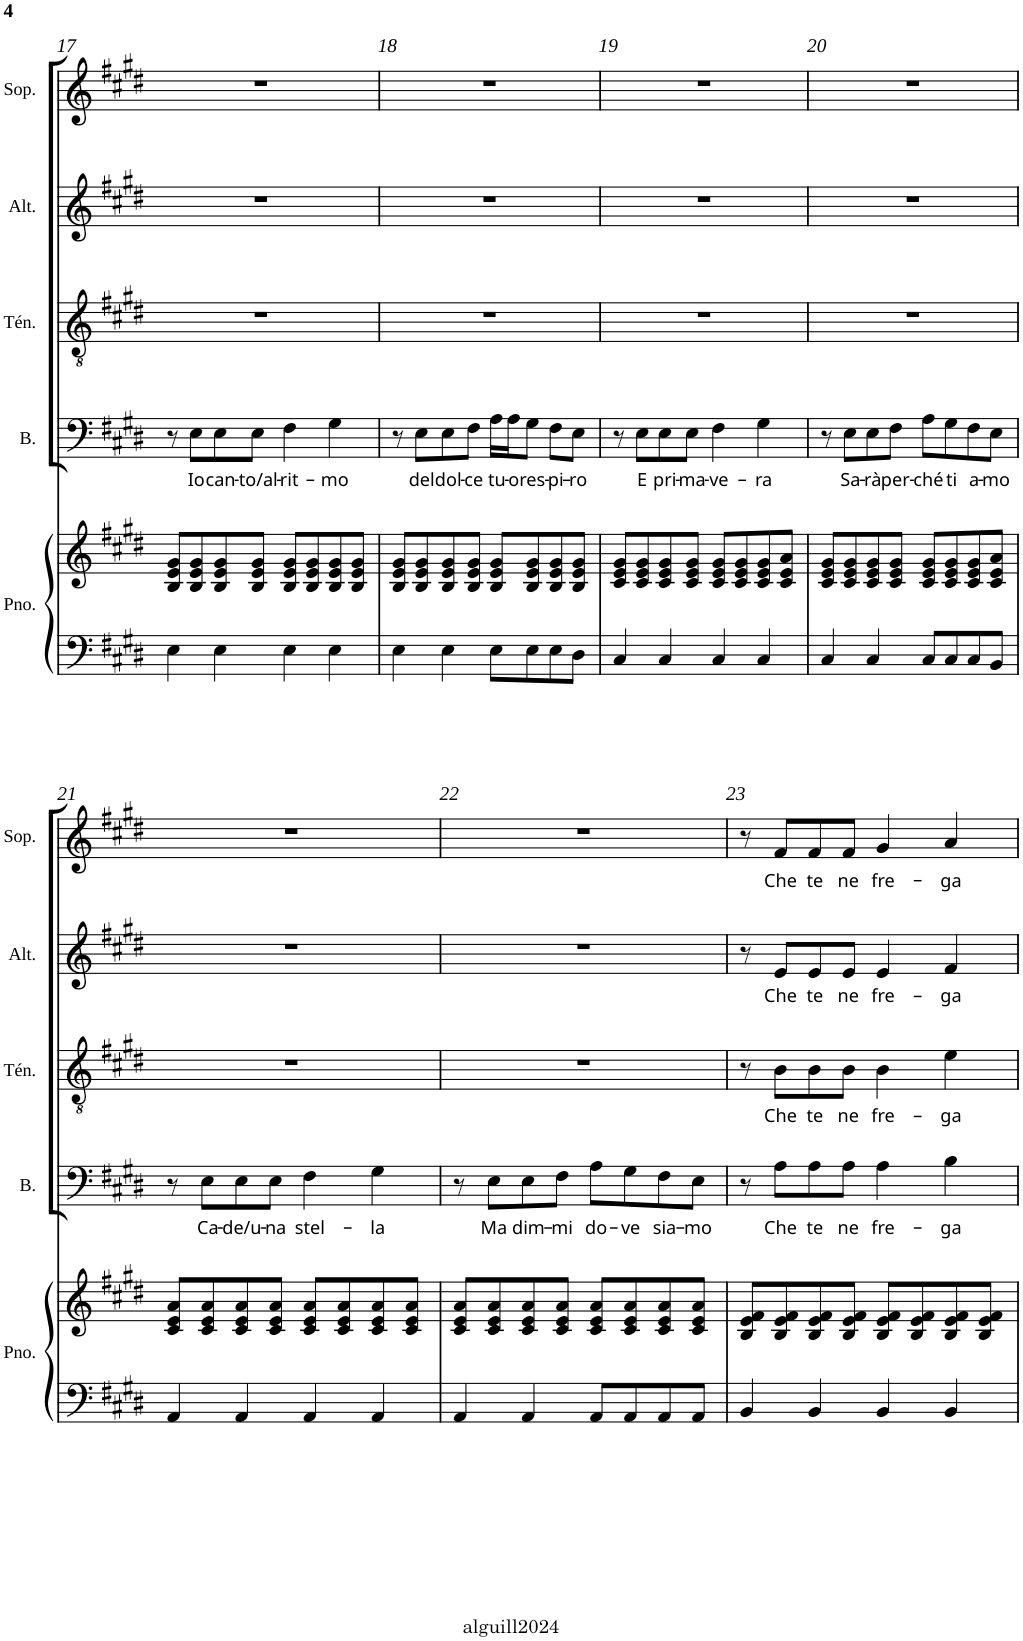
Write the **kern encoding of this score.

**kern	**kern	**kern	**text	**kern	**text	**kern	**text	**kern	**text
*part5	*part5	*part4	*part4	*part3	*part3	*part2	*part2	*part1	*part1
*staff6	*staff5	*staff4	*staff4	*staff3	*staff3	*staff2	*staff2	*staff1	*staff1
*I"Piano	*	*I"Basse	*	*I"Ténor	*	*I"Alto	*	*I"Soprano	*
*I'Pno.	*	*I'B.	*	*I'Tén.	*	*I'Alt.	*	*I'Sop.	*
!!LO:PB:g=z
*clefF4	*clefG2	*clefF4	*	*clefGv2	*	*clefG2	*	*clefG2	*
*k[f#c#g#d#]	*k[f#c#g#d#]	*k[f#c#g#d#]	*	*k[f#c#g#d#]	*	*k[f#c#g#d#]	*	*k[f#c#g#d#]	*
*E:	*E:	*E:	*	*E:	*	*E:	*	*E:	*
*M4/4	*M4/4	*M4/4	*	*M4/4	*	*M4/4	*	*M4/4	*
=17	=17	=17	=17	=17	=17	=17	=17	=17	=17
4E\	8B/ 8e/ 8g#/L	8r	.	1r	.	1r	.	1r	.
!	!	!	!LO:LY:b	!	!	!	!	!	!
.	8B/ 8e/ 8g#/	8E\L	Io	.	.	.	.	.	.
!	!	!	!LO:LY:b	!	!	!	!	!	!
4E\	8B/ 8e/ 8g#/	8E\	can-	.	.	.	.	.	.
!	!	!	!LO:LY:b	!	!	!	!	!	!
.	8B/ 8e/ 8g#/J	8E\J	-to/al-	.	.	.	.	.	.
!	!	!	!LO:LY:b	!	!	!	!	!	!
4E\	8B/ 8e/ 8g#/L	4F#\	-rit-	.	.	.	.	.	.
.	8B/ 8e/ 8g#/	.	.	.	.	.	.	.	.
!	!	!	!LO:LY:b	!	!	!	!	!	!
4E\	8B/ 8e/ 8g#/	4G#\	-mo	.	.	.	.	.	.
.	8B/ 8e/ 8g#/J	.	.	.	.	.	.	.	.
=18	=18	=18	=18	=18	=18	=18	=18	=18	=18
4E\	8B/ 8e/ 8g#/L	8r	.	1r	.	1r	.	1r	.
!	!	!	!LO:LY:b	!	!	!	!	!	!
.	8B/ 8e/ 8g#/	8E\L	del	.	.	.	.	.	.
!	!	!	!LO:LY:b	!	!	!	!	!	!
4E\	8B/ 8e/ 8g#/	8E\	dol-	.	.	.	.	.	.
!	!	!	!LO:LY:b	!	!	!	!	!	!
.	8B/ 8e/ 8g#/J	8F#\J	-ce	.	.	.	.	.	.
!	!	!	!LO:LY:b	!	!	!	!	!	!
8E\L	8B/ 8e/ 8g#/L	16A\LL	tu-	.	.	.	.	.	.
!	!	!	!LO:LY:b	!	!	!	!	!	!
.	.	16A\J	-o	.	.	.	.	.	.
!	!	!	!LO:LY:b	!	!	!	!	!	!
8E\	8B/ 8e/ 8g#/	8G#\J	res-	.	.	.	.	.	.
!	!	!	!LO:LY:b	!	!	!	!	!	!
8E\	8B/ 8e/ 8g#/	8F#\L	-pi-	.	.	.	.	.	.
!	!	!	!LO:LY:b	!	!	!	!	!	!
8D#\J	8B/ 8e/ 8g#/J	8E\J	-ro	.	.	.	.	.	.
=19	=19	=19	=19	=19	=19	=19	=19	=19	=19
4C#/	8c#/ 8e/ 8g#/L	8r	.	1r	.	1r	.	1r	.
!	!	!	!LO:LY:b	!	!	!	!	!	!
.	8c#/ 8e/ 8g#/	8E\L	E	.	.	.	.	.	.
!	!	!	!LO:LY:b	!	!	!	!	!	!
4C#/	8c#/ 8e/ 8g#/	8E\	pri-	.	.	.	.	.	.
!	!	!	!LO:LY:b	!	!	!	!	!	!
.	8c#/ 8e/ 8g#/J	8E\J	-ma-	.	.	.	.	.	.
!	!	!	!LO:LY:b	!	!	!	!	!	!
4C#/	8c#/ 8e/ 8g#/L	4F#\	-ve-	.	.	.	.	.	.
.	8c#/ 8e/ 8g#/	.	.	.	.	.	.	.	.
!	!	!	!LO:LY:b	!	!	!	!	!	!
4C#/	8c#/ 8e/ 8g#/	4G#\	-ra	.	.	.	.	.	.
.	8c#/ 8e/ 8a/J	.	.	.	.	.	.	.	.
=20	=20	=20	=20	=20	=20	=20	=20	=20	=20
4C#/	8c#/ 8e/ 8g#/L	8r	.	1r	.	1r	.	1r	.
!	!	!	!LO:LY:b	!	!	!	!	!	!
.	8c#/ 8e/ 8g#/	8E\L	Sa-	.	.	.	.	.	.
!	!	!	!LO:LY:b	!	!	!	!	!	!
4C#/	8c#/ 8e/ 8g#/	8E\	-rà	.	.	.	.	.	.
!	!	!	!LO:LY:b	!	!	!	!	!	!
.	8c#/ 8e/ 8g#/J	8F#\J	per-	.	.	.	.	.	.
!	!	!	!LO:LY:b	!	!	!	!	!	!
8C#/L	8c#/ 8e/ 8g#/L	8A\L	-ché	.	.	.	.	.	.
!	!	!	!LO:LY:b	!	!	!	!	!	!
8C#/	8c#/ 8e/ 8g#/	8G#\	ti	.	.	.	.	.	.
!	!	!	!LO:LY:b	!	!	!	!	!	!
8C#/	8c#/ 8e/ 8g#/	8F#\	a-	.	.	.	.	.	.
!	!	!	!LO:LY:b	!	!	!	!	!	!
8BB/J	8c#/ 8e/ 8a/J	8E\J	-mo	.	.	.	.	.	.
!!LO:LB:g=z
=21	=21	=21	=21	=21	=21	=21	=21	=21	=21
4AA/	8c#/ 8e/ 8a/L	8r	.	1r	.	1r	.	1r	.
!	!	!	!LO:LY:b	!	!	!	!	!	!
.	8c#/ 8e/ 8a/	8E\L	Ca-	.	.	.	.	.	.
!	!	!	!LO:LY:b	!	!	!	!	!	!
4AA/	8c#/ 8e/ 8a/	8E\	-de/u-	.	.	.	.	.	.
!	!	!	!LO:LY:b	!	!	!	!	!	!
.	8c#/ 8e/ 8a/J	8E\J	-na	.	.	.	.	.	.
!	!	!	!LO:LY:b	!	!	!	!	!	!
4AA/	8c#/ 8e/ 8a/L	4F#\	stel-	.	.	.	.	.	.
.	8c#/ 8e/ 8a/	.	.	.	.	.	.	.	.
!	!	!	!LO:LY:b	!	!	!	!	!	!
4AA/	8c#/ 8e/ 8a/	4G#\	-la	.	.	.	.	.	.
.	8c#/ 8e/ 8a/J	.	.	.	.	.	.	.	.
=22	=22	=22	=22	=22	=22	=22	=22	=22	=22
4AA/	8c#/ 8e/ 8a/L	8r	.	1r	.	1r	.	1r	.
!	!	!	!LO:LY:b	!	!	!	!	!	!
.	8c#/ 8e/ 8a/	8E\L	Ma	.	.	.	.	.	.
!	!	!	!LO:LY:b	!	!	!	!	!	!
4AA/	8c#/ 8e/ 8a/	8E\	dim-	.	.	.	.	.	.
!	!	!	!LO:LY:b	!	!	!	!	!	!
.	8c#/ 8e/ 8a/J	8F#\J	-mi	.	.	.	.	.	.
!	!	!	!LO:LY:b	!	!	!	!	!	!
8AA/L	8c#/ 8e/ 8a/L	8A\L	do-	.	.	.	.	.	.
!	!	!	!LO:LY:b	!	!	!	!	!	!
8AA/	8c#/ 8e/ 8a/	8G#\	-ve	.	.	.	.	.	.
!	!	!	!LO:LY:b	!	!	!	!	!	!
8AA/	8c#/ 8e/ 8a/	8F#\	sia-	.	.	.	.	.	.
!	!	!	!LO:LY:b	!	!	!	!	!	!
8AA/J	8c#/ 8e/ 8a/J	8E\J	-mo	.	.	.	.	.	.
=23	=23	=23	=23	=23	=23	=23	=23	=23	=23
4BB/	8B/ 8e/ 8f#/L	8r	.	8r	.	8r	.	8r	.
!	!	!	!LO:LY:b	!	!LO:LY:b	!	!LO:LY:b	!	!LO:LY:b
.	8B/ 8e/ 8f#/	8A\L	Che	8B\L	Che	8e/L	Che	8f#/L	Che
!	!	!	!LO:LY:b	!	!LO:LY:b	!	!LO:LY:b	!	!LO:LY:b
4BB/	8B/ 8e/ 8f#/	8A\	te	8B\	te	8e/	te	8f#/	te
!	!	!	!LO:LY:b	!	!LO:LY:b	!	!LO:LY:b	!	!LO:LY:b
.	8B/ 8e/ 8f#/J	8A\J	ne	8B\J	ne	8e/J	ne	8f#/J	ne
!	!	!	!LO:LY:b	!	!LO:LY:b	!	!LO:LY:b	!	!LO:LY:b
4BB/	8B/ 8e/ 8f#/L	4A\	fre-	4B\	fre-	4e/	fre-	4g#/	fre-
.	8B/ 8e/ 8f#/	.	.	.	.	.	.	.	.
!	!	!	!LO:LY:b	!	!LO:LY:b	!	!LO:LY:b	!	!LO:LY:b
4BB/	8B/ 8e/ 8f#/	4B\	-ga	4e\	-ga	4f#/	-ga	4a/	-ga
.	8B/ 8e/ 8f#/J	.	.	.	.	.	.	.	.
=	=	=	=	=	=	=	=	=	=
*-	*-	*-	*-	*-	*-	*-	*-	*-	*-
